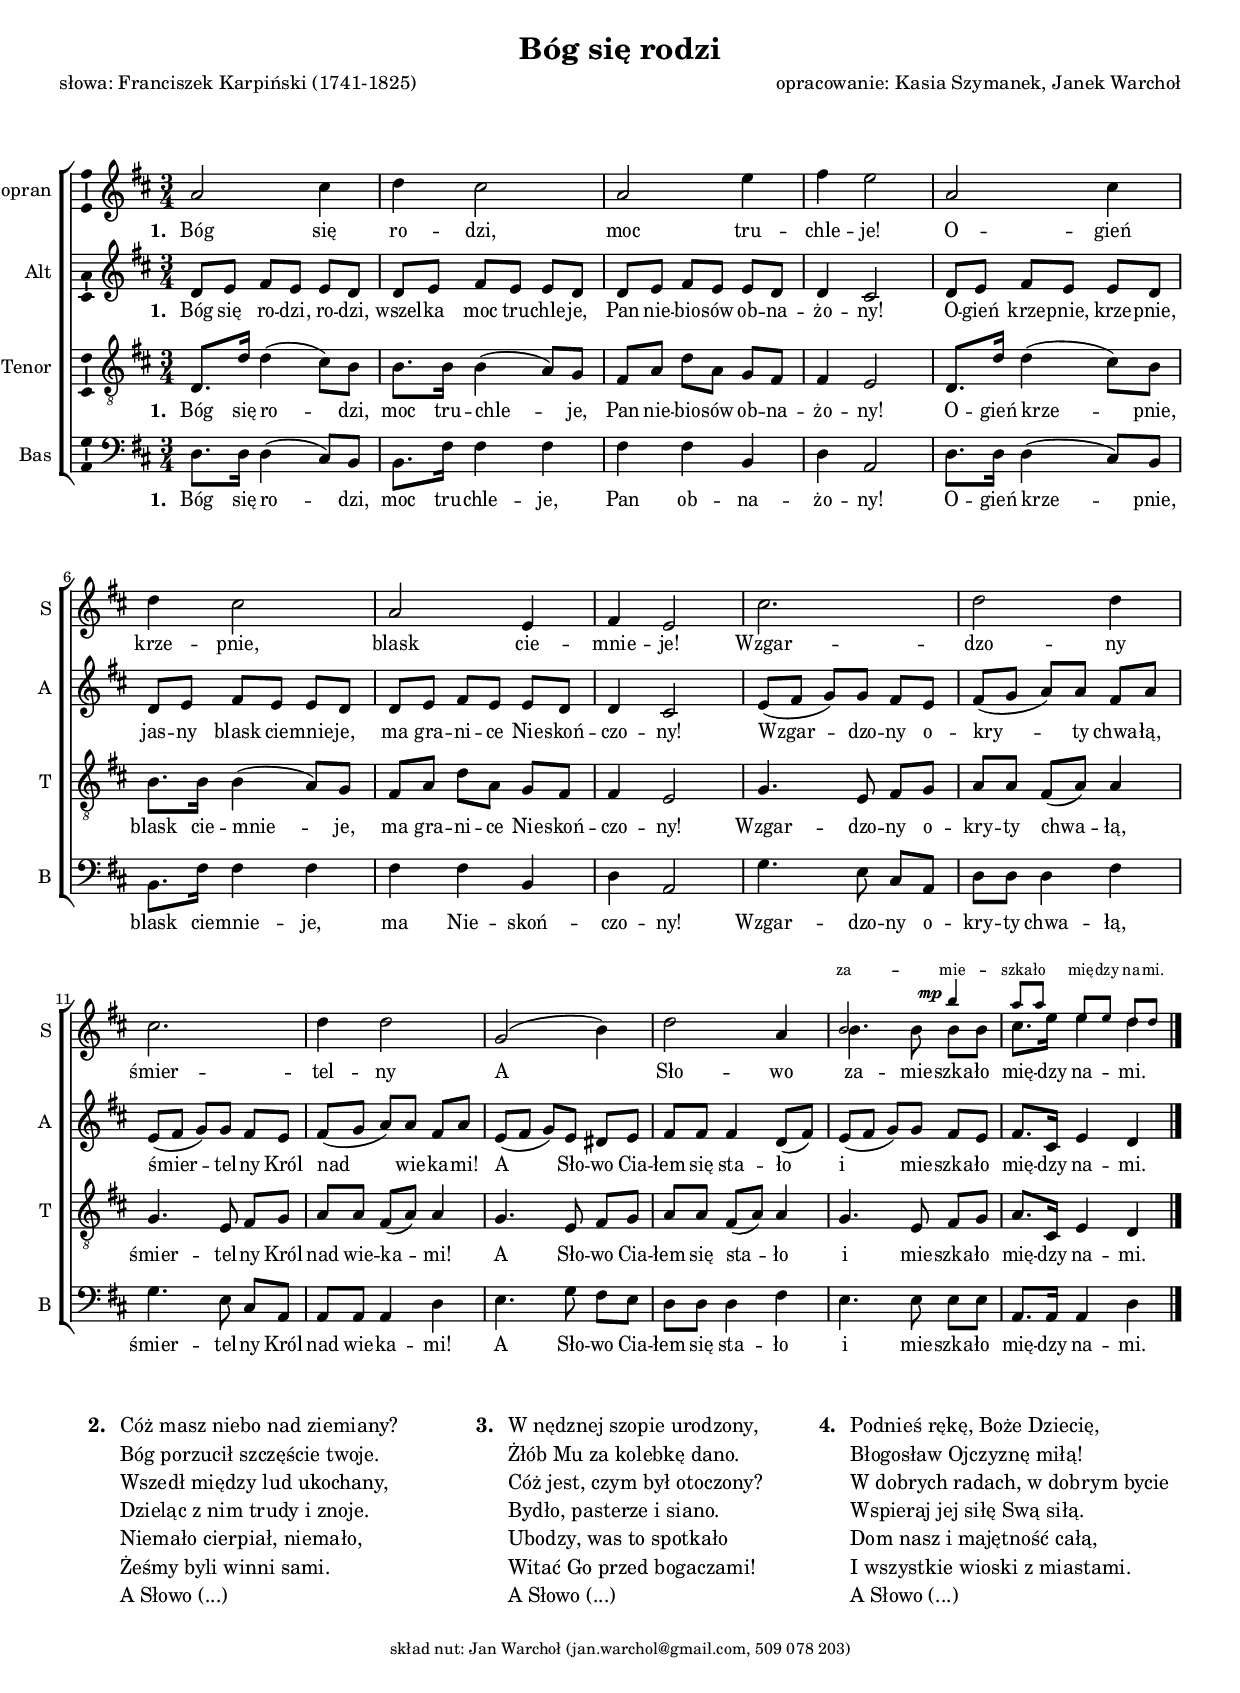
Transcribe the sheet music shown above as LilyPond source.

\version "2.19.0"
#(ly:set-option 'strokeadjust #t)

\header {
  title = "Bóg się rodzi"
  poet = "słowa: Franciszek Karpiński (1741-1825)"
  composer = "opracowanie: Kasia Szymanek, Janek Warchoł"
}

%--------------------------------MELODIA
metrumitp = {
  \key d \major
  \time 3/4
  \set Timing.beamExceptions = #'()
  \tempo ""
}
melodiaSopranu =
\relative f' {
  \metrumitp
  a2 cis4 |
  d4 cis2 |
  a2 e'4 |
  fis4 e2 |
  a,2 cis4 |
  d4 cis2 |
  a2 e4 |
  fis4 e2 |
  cis'2. |
  d2 d4 |
  \break
  cis2. |
  d4 d2 |
  g,2(  b4) |
  d2 a4 |
  <<
    {
      b4. b8 b b |
      cis8. e16 e4 d |
    }
    \new Voice = sopranPierwszy {
      \voiceOne
      \set fontSize = #-2
      b2 b'4-\tweak X-offset -3.4 -\tweak Y-offset 1.6 ^\mp |
      a8 a e e d d |
    }
    \new Lyrics \with { alignAboveContext = sopran }
    \lyricsto sopranPierwszy \lyricmode {
      \set fontSize = #-2
      za -- mie -- szka -- ło mię -- dzy na -- mi.
    }
  >>
  \bar "|."
}

melodiaAltu =
\relative f' {
  \metrumitp
  \repeat unfold 2 {
    d8 e fis e e d |
    d8 e fis e e d |
    d8 e fis e e d |
    d4 cis2 |
  }
  \repeat unfold 2 {
    e8( fis g) g fis e |
    fis8( g a) a fis a |
  }
  e8( fis g) e8 dis e |
  fis8 fis fis4 d8( fis) |
  e8( fis g) g fis e |
  fis8. cis16 e4 d |
  \bar "|."
}

melodiaTenorow =
\relative f {
  \metrumitp
  \repeat unfold 2 {
    d8. d'16 d4( cis8) b |
    b8. b16 b4( a8) g |
    fis8 a d a g fis |
    fis4 e2 |
  }
  \repeat unfold 3 {
    g4. e8 fis g |
    a8 a fis( a) a4 |
  }
  g4. e8 fis g |
  a8. cis,16 e4 d |
  \bar "|."
}

melodiaBasow =
\relative f {
  \metrumitp
  \repeat unfold 2 {
    d8. d16 d4( cis8) b |
    b8. fis'16 fis4 fis |
    fis4 fis b, |
    d4 a2 |
  }
  g'4. e8 cis a |
  d8 d d4 fis |
  g4. e8 cis a |
  a8 a a4 d |
  e4. g8 fis e |
  d8 d d4 fis |
  e4. e8 e e |
  a,8. a16 a4 d |
  \bar "|."
}
akordy = \chordmode {
}

%--------------------------------SŁOWA

wzgardzony = \lyricmode {
  Wzgar -- dzo -- ny o -- kry -- ty chwa -- łą,
  śmier -- tel -- ny Król nad wie -- ka -- mi!
  A Sło -- wo Cia -- łem się sta -- ło
  i mie -- szka -- ło mię -- dzy na -- mi.
  i mie -- szka -- ło mię -- dzy na -- mi.
}

tekstSopranu = \lyricmode {
  \set stanza = "1. "
  Bóg się ro -- dzi, moc  tru -- chle -- je!
  O -- gień krze -- pnie, blask cie -- mnie -- je!
  Wzgar -- dzo -- ny śmier -- tel -- ny
  A Sło -- wo
  za -- mie -- szka -- ło mię -- dzy na -- mi.
}
tekstAltu = \lyricmode {
  \set stanza = "1. "
  Bóg się ro -- dzi, ro -- dzi, wszel -- ka moc  tru -- chle -- je,
  Pan nie -- bio -- sów ob -- na -- żo -- ny!
  O -- gień krze -- pnie,  krze -- pnie, jas -- ny blask cie -- mnie -- je,
  ma gra -- ni -- ce Nie -- skoń -- czo -- ny!
  \wzgardzony
}
tekstTenorow = \lyricmode {
  \set stanza = "1. "
  Bóg się ro -- dzi, moc  tru -- chle -- je,
  Pan nie -- bio -- sów ob -- na -- żo -- ny!
  O -- gień krze -- pnie, blask cie -- mnie -- je,
  ma gra -- ni -- ce Nie -- skoń -- czo -- ny!
  \wzgardzony
}
tekstBasow = \lyricmode {
  \set stanza = "1. "
  Bóg się ro -- dzi, moc  tru -- chle -- je,
  Pan ob -- na -- żo -- ny!
  O -- gień krze -- pnie, blask cie -- mnie -- je,
  ma Nie -- skoń -- czo -- ny!
  \wzgardzony
}

zwrotkaII = \markup \column {
  "Cóż masz niebo nad ziemiany? "
  "Bóg porzucił szczęście twoje."
  "Wszedł między lud ukochany,"
  "Dzieląc z nim trudy i znoje."
  "Niemało cierpiał, niemało,"
  "Żeśmy byli winni sami."
  "A Słowo (...)"
}
zwrotkaIII = \markup \column {
  "W nędznej szopie urodzony, "
  "Żłób Mu za kolebkę dano."
  "Cóż jest, czym był otoczony?"
  "Bydło, pasterze i siano."
  "Ubodzy, was to spotkało"
  "Witać Go przed bogaczami!"
  "A Słowo (...)"
}
zwrotkaIV = \markup \column {
  "Podnieś rękę, Boże Dziecię,"
  "Błogosław Ojczyznę miłą!"
  "W dobrych radach, w dobrym bycie"
  "Wspieraj jej siłę Swą siłą."
  "Dom nasz i majętność całą,"
  "I wszystkie wioski z miastami."
  "A Słowo (...)"
}
zwrotkaV = \markup {
}

%--------------------------------USTAWIENIA

#(set-global-staff-size 16.5)

\paper {
  indent = 2 \mm
  system-count = 3
  short-indent = 2 \mm
  %left-margin = 15 \mm
  %right-margin = 15 \mm
  top-markup-spacing #'basic-distance = 8
  markup-system-spacing #'basic-distance = 18
  system-system-spacing #'basic-distance = 18
  system-system-spacing #'padding = 1
  score-markup-spacing #'basic-distance = 15
  %ragged-last-bottom = ##f
}

#(define powiekszenie-zwrotek '(1.05 . 1.1))
#(define interlinia '(baseline-skip . 3)) % 3 is Lily default
odstepMiedzyZwrotkami = \markup \vspace #2
odstepOdNumeruDoZwrotki = \markup \hspace #1

\layout {
  \override LyricText #'stencil =
  #(lambda (grob)
     (ly:stencil-scale (lyric-text::print grob) 0.9 1))
}

%--------------------------------STRUKTURA

\score {
  \new ChoirStaff <<
    \new ChordNames {
      \germanChords
      \set chordNameLowercaseMinor = ##t
      \akordy
    }
    \new Staff = sopran {
      \clef treble
      \set Staff.instrumentName = "Sopran "
      \set Staff.shortInstrumentName = "S "
      \new Voice = sopran
      \with { \consists "Ambitus_engraver" } {
        \set Staff.midiInstrument = "clarinet"
        \dynamicUp
        \tupletUp
        \melodiaSopranu
      }
    }
    \new Lyrics \lyricsto sopran \tekstSopranu

    \new Staff = alt
    \with { \consists "Ambitus_engraver" } {
      \clef treble
      \set Staff.instrumentName = "Alt "
      \set Staff.shortInstrumentName = "A "
      \new Voice = alt {
        \set Staff.midiInstrument = "clarinet"
        \dynamicUp
        \tupletUp
        \melodiaAltu
      }
    }
    \new Lyrics \lyricsto alt \tekstAltu

    \new Staff = tenor
    \with { \consists "Ambitus_engraver" } {
      \clef "treble_8"
      \set Staff.instrumentName = "Tenor "
      \set Staff.shortInstrumentName = "T "
      \new Voice = tenor {
        \set Staff.midiInstrument = "clarinet"
        \dynamicUp
        \tupletUp
        \melodiaTenorow
      }
    }
    \new Lyrics \lyricsto tenor \tekstTenorow

    \new Staff = bas
    \with { \consists "Ambitus_engraver" } {
      \clef bass
      \set Staff.instrumentName = "Bas "
      \set Staff.shortInstrumentName = "B "
      \new Voice = bas {
        \set Staff.midiInstrument = "clarinet"
        \dynamicUp
        \tupletUp
        \melodiaBasow
      }
    }
    \new Lyrics \lyricsto bas \tekstBasow
  >>
  \layout {
  }
  \midi {
    \tempo 4=85
  }
}

\markup {
  \fill-line {
    \scale #powiekszenie-zwrotek {
      \null

      \override #interlinia
      \line {
        \bold
        "2."
        \odstepOdNumeruDoZwrotki
        \zwrotkaII
      }

      \null

      \override #interlinia
      \line {
        \bold
        "3."
        \odstepOdNumeruDoZwrotki
        \zwrotkaIII
      }

      \null

      \override #interlinia
      \line {
        \bold
        "4."
        \odstepOdNumeruDoZwrotki
        \zwrotkaIV
      }

      \null
    }
  }
}

%--------------------------------STOPKA

\paper {
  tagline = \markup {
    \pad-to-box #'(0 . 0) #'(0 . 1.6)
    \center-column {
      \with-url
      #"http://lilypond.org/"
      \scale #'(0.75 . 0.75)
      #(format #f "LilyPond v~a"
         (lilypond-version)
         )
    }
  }

  oddFooterMarkup = \markup {
    \override #'(baseline-skip . 1)
    \column {
      \fill-line {
        %% Copyright header field only on first page in each bookpart.
        \on-the-fly #part-first-page {
          \override #'(baseline-skip . 2)
          \center-column {
            \scale #'(1 . 1)
            \fromproperty #'header:copyright
            \scale #'(0.85 . 0.85)
            "skład nut: Jan Warchoł (jan.warchol@gmail.com, 509 078 203)"
          }
        }
      }
      \fill-line {
        %% Tagline header field only on last page in the book.
        \on-the-fly #last-page \fromproperty #'header:tagline
      }
    }
  }
}
